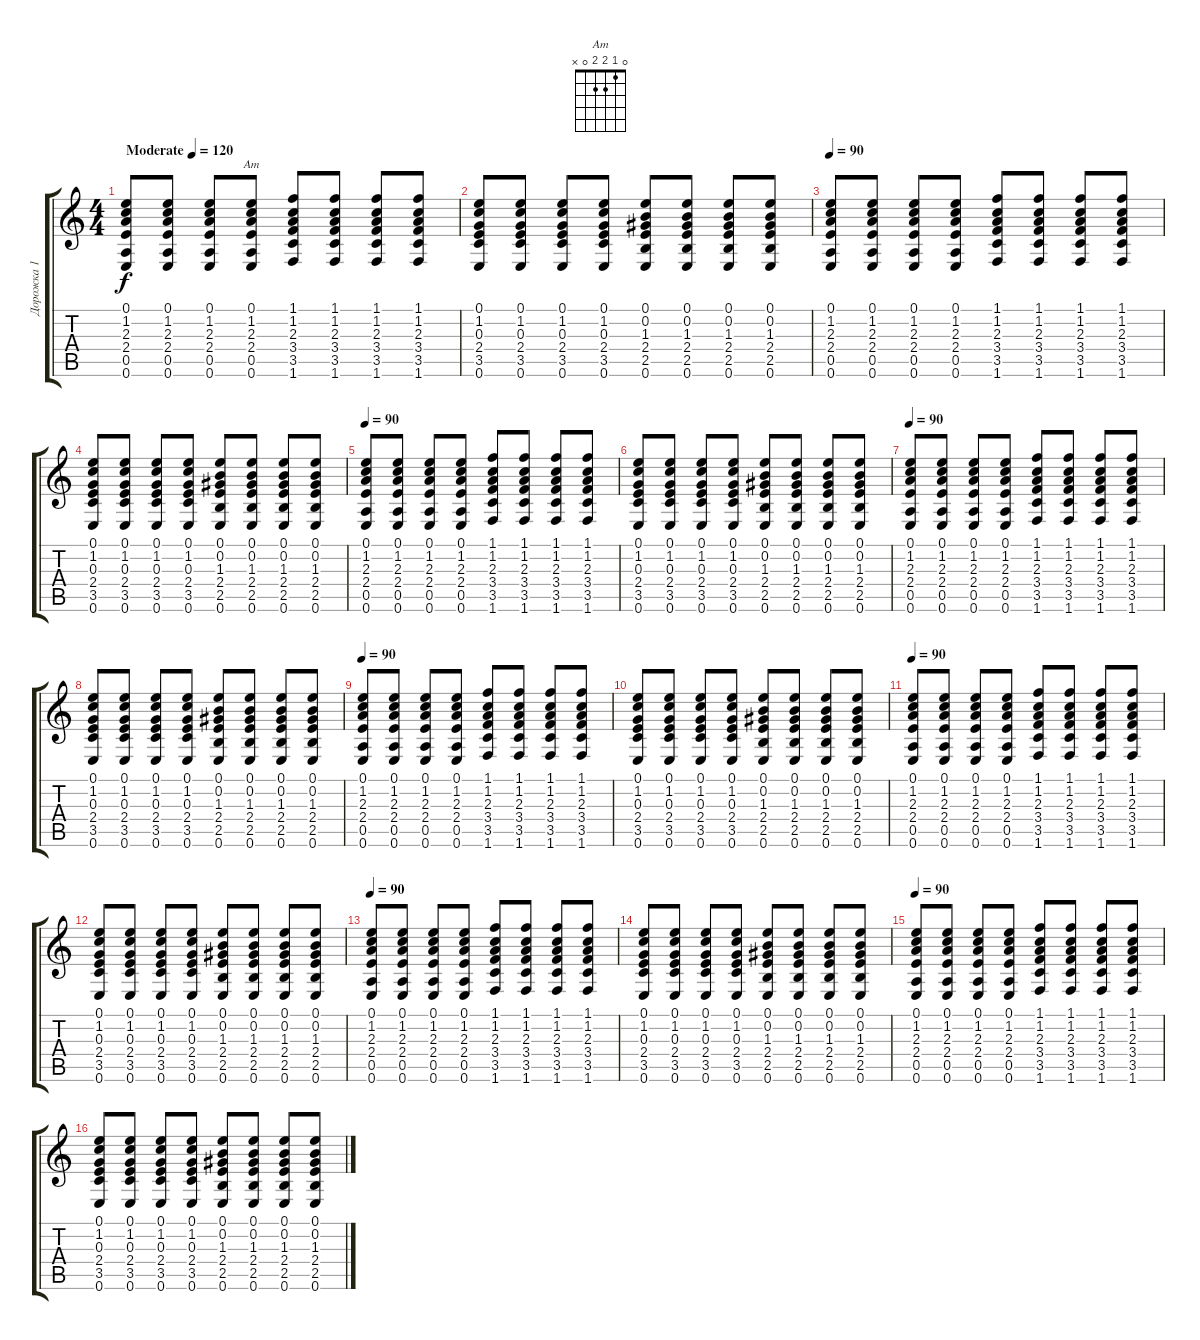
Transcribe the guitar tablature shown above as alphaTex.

\track ("Дорожка 1" "Дорожка 1") {instrument distortionguitar}
\staff {score tabs}
\tuning (E4 B3 G3 D3 A2 E2) {hide}
\chord ("Am" 0 1 2 2 0 x)
\ts (4 4)
\tempo (120 "Moderate")
\tempo 90
\tempo (120 "Moderate")
\clef g2
\ks c
(0.1 1.2 2.3 2.4 0.5 0.6).8{dy f instrument distortionguitar} (0.1 1.2 2.3 2.4 0.5 0.6).8 (0.1 1.2 2.3 2.4 0.5 0.6).8 (0.1 1.2 2.3 2.4 0.5 0.6).8{ch "Am"} (1.1 1.2 2.3 3.4 3.5 1.6).8 (1.1 1.2 2.3 3.4 3.5 1.6).8 (1.1 1.2 2.3 3.4 3.5 1.6).8 (1.1 1.2 2.3 3.4 3.5 1.6).8 |
(0.1 1.2 0.3 2.4 3.5 0.6).8 (0.1 1.2 0.3 2.4 3.5 0.6).8 (0.1 1.2 0.3 2.4 3.5 0.6).8 (0.1 1.2 0.3 2.4 3.5 0.6).8 (0.1 0.2 1.3 2.4 2.5 0.6).8 (0.1 0.2 1.3 2.4 2.5 0.6).8 (0.1 0.2 1.3 2.4 2.5 0.6).8 (0.1 0.2 1.3 2.4 2.5 0.6).8 |
\tempo 90
(0.1 1.2 2.3 2.4 0.5 0.6).8 (0.1 1.2 2.3 2.4 0.5 0.6).8 (0.1 1.2 2.3 2.4 0.5 0.6).8 (0.1 1.2 2.3 2.4 0.5 0.6).8 (1.1 1.2 2.3 3.4 3.5 1.6).8 (1.1 1.2 2.3 3.4 3.5 1.6).8 (1.1 1.2 2.3 3.4 3.5 1.6).8 (1.1 1.2 2.3 3.4 3.5 1.6).8 |
(0.1 1.2 0.3 2.4 3.5 0.6).8 (0.1 1.2 0.3 2.4 3.5 0.6).8 (0.1 1.2 0.3 2.4 3.5 0.6).8 (0.1 1.2 0.3 2.4 3.5 0.6).8 (0.1 0.2 1.3 2.4 2.5 0.6).8 (0.1 0.2 1.3 2.4 2.5 0.6).8 (0.1 0.2 1.3 2.4 2.5 0.6).8 (0.1 0.2 1.3 2.4 2.5 0.6).8 |
\tempo 90
(0.1 1.2 2.3 2.4 0.5 0.6).8 (0.1 1.2 2.3 2.4 0.5 0.6).8 (0.1 1.2 2.3 2.4 0.5 0.6).8 (0.1 1.2 2.3 2.4 0.5 0.6).8 (1.1 1.2 2.3 3.4 3.5 1.6).8 (1.1 1.2 2.3 3.4 3.5 1.6).8 (1.1 1.2 2.3 3.4 3.5 1.6).8 (1.1 1.2 2.3 3.4 3.5 1.6).8 |
(0.1 1.2 0.3 2.4 3.5 0.6).8 (0.1 1.2 0.3 2.4 3.5 0.6).8 (0.1 1.2 0.3 2.4 3.5 0.6).8 (0.1 1.2 0.3 2.4 3.5 0.6).8 (0.1 0.2 1.3 2.4 2.5 0.6).8 (0.1 0.2 1.3 2.4 2.5 0.6).8 (0.1 0.2 1.3 2.4 2.5 0.6).8 (0.1 0.2 1.3 2.4 2.5 0.6).8 |
\tempo 90
(0.1 1.2 2.3 2.4 0.5 0.6).8 (0.1 1.2 2.3 2.4 0.5 0.6).8 (0.1 1.2 2.3 2.4 0.5 0.6).8 (0.1 1.2 2.3 2.4 0.5 0.6).8 (1.1 1.2 2.3 3.4 3.5 1.6).8 (1.1 1.2 2.3 3.4 3.5 1.6).8 (1.1 1.2 2.3 3.4 3.5 1.6).8 (1.1 1.2 2.3 3.4 3.5 1.6).8 |
(0.1 1.2 0.3 2.4 3.5 0.6).8 (0.1 1.2 0.3 2.4 3.5 0.6).8 (0.1 1.2 0.3 2.4 3.5 0.6).8 (0.1 1.2 0.3 2.4 3.5 0.6).8 (0.1 0.2 1.3 2.4 2.5 0.6).8 (0.1 0.2 1.3 2.4 2.5 0.6).8 (0.1 0.2 1.3 2.4 2.5 0.6).8 (0.1 0.2 1.3 2.4 2.5 0.6).8 |
\tempo 90
(0.1 1.2 2.3 2.4 0.5 0.6).8 (0.1 1.2 2.3 2.4 0.5 0.6).8 (0.1 1.2 2.3 2.4 0.5 0.6).8 (0.1 1.2 2.3 2.4 0.5 0.6).8 (1.1 1.2 2.3 3.4 3.5 1.6).8 (1.1 1.2 2.3 3.4 3.5 1.6).8 (1.1 1.2 2.3 3.4 3.5 1.6).8 (1.1 1.2 2.3 3.4 3.5 1.6).8 |
(0.1 1.2 0.3 2.4 3.5 0.6).8 (0.1 1.2 0.3 2.4 3.5 0.6).8 (0.1 1.2 0.3 2.4 3.5 0.6).8 (0.1 1.2 0.3 2.4 3.5 0.6).8 (0.1 0.2 1.3 2.4 2.5 0.6).8 (0.1 0.2 1.3 2.4 2.5 0.6).8 (0.1 0.2 1.3 2.4 2.5 0.6).8 (0.1 0.2 1.3 2.4 2.5 0.6).8 |
\tempo 90
(0.1 1.2 2.3 2.4 0.5 0.6).8 (0.1 1.2 2.3 2.4 0.5 0.6).8 (0.1 1.2 2.3 2.4 0.5 0.6).8 (0.1 1.2 2.3 2.4 0.5 0.6).8 (1.1 1.2 2.3 3.4 3.5 1.6).8 (1.1 1.2 2.3 3.4 3.5 1.6).8 (1.1 1.2 2.3 3.4 3.5 1.6).8 (1.1 1.2 2.3 3.4 3.5 1.6).8 |
(0.1 1.2 0.3 2.4 3.5 0.6).8 (0.1 1.2 0.3 2.4 3.5 0.6).8 (0.1 1.2 0.3 2.4 3.5 0.6).8 (0.1 1.2 0.3 2.4 3.5 0.6).8 (0.1 0.2 1.3 2.4 2.5 0.6).8 (0.1 0.2 1.3 2.4 2.5 0.6).8 (0.1 0.2 1.3 2.4 2.5 0.6).8 (0.1 0.2 1.3 2.4 2.5 0.6).8 |
\tempo 90
(0.1 1.2 2.3 2.4 0.5 0.6).8 (0.1 1.2 2.3 2.4 0.5 0.6).8 (0.1 1.2 2.3 2.4 0.5 0.6).8 (0.1 1.2 2.3 2.4 0.5 0.6).8 (1.1 1.2 2.3 3.4 3.5 1.6).8 (1.1 1.2 2.3 3.4 3.5 1.6).8 (1.1 1.2 2.3 3.4 3.5 1.6).8 (1.1 1.2 2.3 3.4 3.5 1.6).8 |
(0.1 1.2 0.3 2.4 3.5 0.6).8 (0.1 1.2 0.3 2.4 3.5 0.6).8 (0.1 1.2 0.3 2.4 3.5 0.6).8 (0.1 1.2 0.3 2.4 3.5 0.6).8 (0.1 0.2 1.3 2.4 2.5 0.6).8 (0.1 0.2 1.3 2.4 2.5 0.6).8 (0.1 0.2 1.3 2.4 2.5 0.6).8 (0.1 0.2 1.3 2.4 2.5 0.6).8 |
\tempo 90
(0.1 1.2 2.3 2.4 0.5 0.6).8 (0.1 1.2 2.3 2.4 0.5 0.6).8 (0.1 1.2 2.3 2.4 0.5 0.6).8 (0.1 1.2 2.3 2.4 0.5 0.6).8 (1.1 1.2 2.3 3.4 3.5 1.6).8 (1.1 1.2 2.3 3.4 3.5 1.6).8 (1.1 1.2 2.3 3.4 3.5 1.6).8 (1.1 1.2 2.3 3.4 3.5 1.6).8 |
(0.1 1.2 0.3 2.4 3.5 0.6).8 (0.1 1.2 0.3 2.4 3.5 0.6).8 (0.1 1.2 0.3 2.4 3.5 0.6).8 (0.1 1.2 0.3 2.4 3.5 0.6).8 (0.1 0.2 1.3 2.4 2.5 0.6).8 (0.1 0.2 1.3 2.4 2.5 0.6).8 (0.1 0.2 1.3 2.4 2.5 0.6).8 (0.1 0.2 1.3 2.4 2.5 0.6).8
